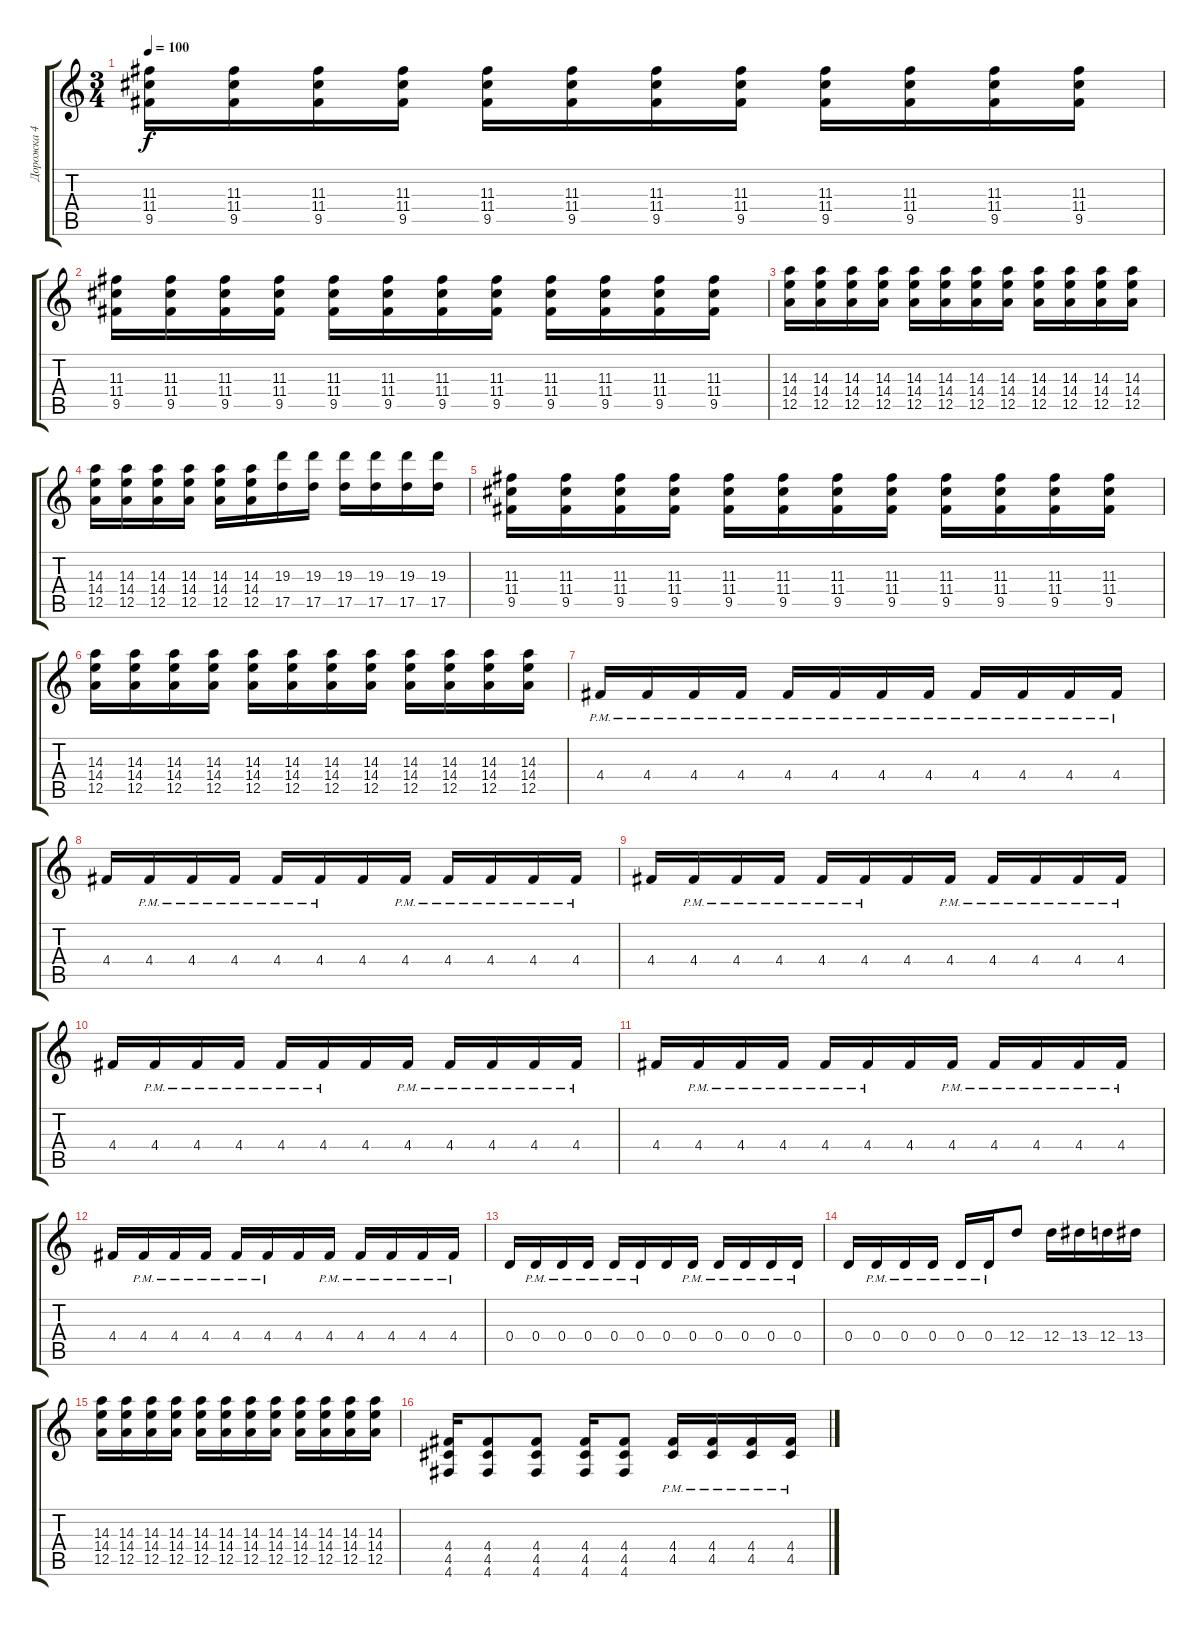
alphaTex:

\track ("Дорожка 4" "Дорожка 4") {instrument distortionguitar}
\staff {score tabs}
\tuning (E4 B3 G3 D3 A2 D2) {hide}
\ts (3 4)
\tempo 100
\clef g2
\ks c
(11.3 11.4 9.5).16{dy f} (11.3 11.4 9.5).16 (11.3 11.4 9.5).16 (11.3 11.4 9.5).16 (11.3 11.4 9.5).16 (11.3 11.4 9.5).16 (11.3 11.4 9.5).16 (11.3 11.4 9.5).16 (11.3 11.4 9.5).16 (11.3 11.4 9.5).16 (11.3 11.4 9.5).16 (11.3 11.4 9.5).16 |
(11.3 11.4 9.5).16 (11.3 11.4 9.5).16 (11.3 11.4 9.5).16 (11.3 11.4 9.5).16 (11.3 11.4 9.5).16 (11.3 11.4 9.5).16 (11.3 11.4 9.5).16 (11.3 11.4 9.5).16 (11.3 11.4 9.5).16 (11.3 11.4 9.5).16 (11.3 11.4 9.5).16 (11.3 11.4 9.5).16 |
(14.3 14.4 12.5).16 (14.3 14.4 12.5).16 (14.3 14.4 12.5).16 (14.3 14.4 12.5).16 (14.3 14.4 12.5).16 (14.3 14.4 12.5).16 (14.3 14.4 12.5).16 (14.3 14.4 12.5).16 (14.3 14.4 12.5).16 (14.3 14.4 12.5).16 (14.3 14.4 12.5).16 (14.3 14.4 12.5).16 |
(14.3 14.4 12.5).16 (14.3 14.4 12.5).16 (14.3 14.4 12.5).16 (14.3 14.4 12.5).16 (14.3 14.4 12.5).16 (14.3 14.4 12.5).16 (19.3 17.5).16 (19.3 17.5).16 (19.3 17.5).16 (19.3 17.5).16 (19.3 17.5).16 (19.3 17.5).16 |
(11.3 11.4 9.5).16{volume 11} (11.3 11.4 9.5).16 (11.3 11.4 9.5).16 (11.3 11.4 9.5).16 (11.3 11.4 9.5).16 (11.3 11.4 9.5).16 (11.3 11.4 9.5).16 (11.3 11.4 9.5).16 (11.3 11.4 9.5).16 (11.3 11.4 9.5).16 (11.3 11.4 9.5).16 (11.3 11.4 9.5).16 |
(14.3 14.4 12.5).16 (14.3 14.4 12.5).16 (14.3 14.4 12.5).16 (14.3 14.4 12.5).16 (14.3 14.4 12.5).16 (14.3 14.4 12.5).16 (14.3 14.4 12.5).16 (14.3 14.4 12.5).16 (14.3 14.4 12.5).16 (14.3 14.4 12.5).16 (14.3 14.4 12.5).16 (14.3 14.4 12.5).16 |
4.4{pm}.16 4.4{pm}.16 4.4{pm}.16 4.4{pm}.16 4.4{pm}.16 4.4{pm}.16 4.4{pm}.16 4.4{pm}.16 4.4{pm}.16 4.4{pm}.16 4.4{pm}.16 4.4{pm}.16 |
4.4.16 4.4{pm}.16 4.4{pm}.16 4.4{pm}.16 4.4{pm}.16 4.4{pm}.16 4.4.16 4.4{pm}.16 4.4{pm}.16 4.4{pm}.16 4.4{pm}.16 4.4{pm}.16 |
4.4.16 4.4{pm}.16 4.4{pm}.16 4.4{pm}.16 4.4{pm}.16 4.4{pm}.16 4.4.16 4.4{pm}.16 4.4{pm}.16 4.4{pm}.16 4.4{pm}.16 4.4{pm}.16 |
4.4.16 4.4{pm}.16 4.4{pm}.16 4.4{pm}.16 4.4{pm}.16 4.4{pm}.16 4.4.16 4.4{pm}.16 4.4{pm}.16 4.4{pm}.16 4.4{pm}.16 4.4{pm}.16 |
4.4.16 4.4{pm}.16 4.4{pm}.16 4.4{pm}.16 4.4{pm}.16 4.4{pm}.16 4.4.16 4.4{pm}.16 4.4{pm}.16 4.4{pm}.16 4.4{pm}.16 4.4{pm}.16 |
4.4.16 4.4{pm}.16 4.4{pm}.16 4.4{pm}.16 4.4{pm}.16 4.4{pm}.16 4.4.16 4.4{pm}.16 4.4{pm}.16 4.4{pm}.16 4.4{pm}.16 4.4{pm}.16 |
0.4.16 0.4{pm}.16 0.4{pm}.16 0.4{pm}.16 0.4{pm}.16 0.4{pm}.16 0.4.16 0.4{pm}.16 0.4{pm}.16 0.4{pm}.16 0.4{pm}.16 0.4{pm}.16 |
0.4.16 0.4{pm}.16 0.4{pm}.16 0.4{pm}.16 0.4{pm}.16 0.4{pm}.16 12.4.8 12.4.16 13.4.16 12.4.16 13.4.16 |
(14.3 14.4 12.5).16 (14.3 14.4 12.5).16 (14.3 14.4 12.5).16 (14.3 14.4 12.5).16 (14.3 14.4 12.5).16 (14.3 14.4 12.5).16 (14.3 14.4 12.5).16 (14.3 14.4 12.5).16 (14.3 14.4 12.5).16 (14.3 14.4 12.5).16 (14.3 14.4 12.5).16 (14.3 14.4 12.5).16 |
(4.4 4.5 4.6).16 (4.4 4.5 4.6).8 (4.4 4.5 4.6).8 (4.4 4.5 4.6).16 (4.4 4.5 4.6).8 (4.4{pm} 4.5{pm}).16 (4.4{pm} 4.5{pm}).16 (4.4{pm} 4.5{pm}).16 (4.4{pm} 4.5{pm}).16
